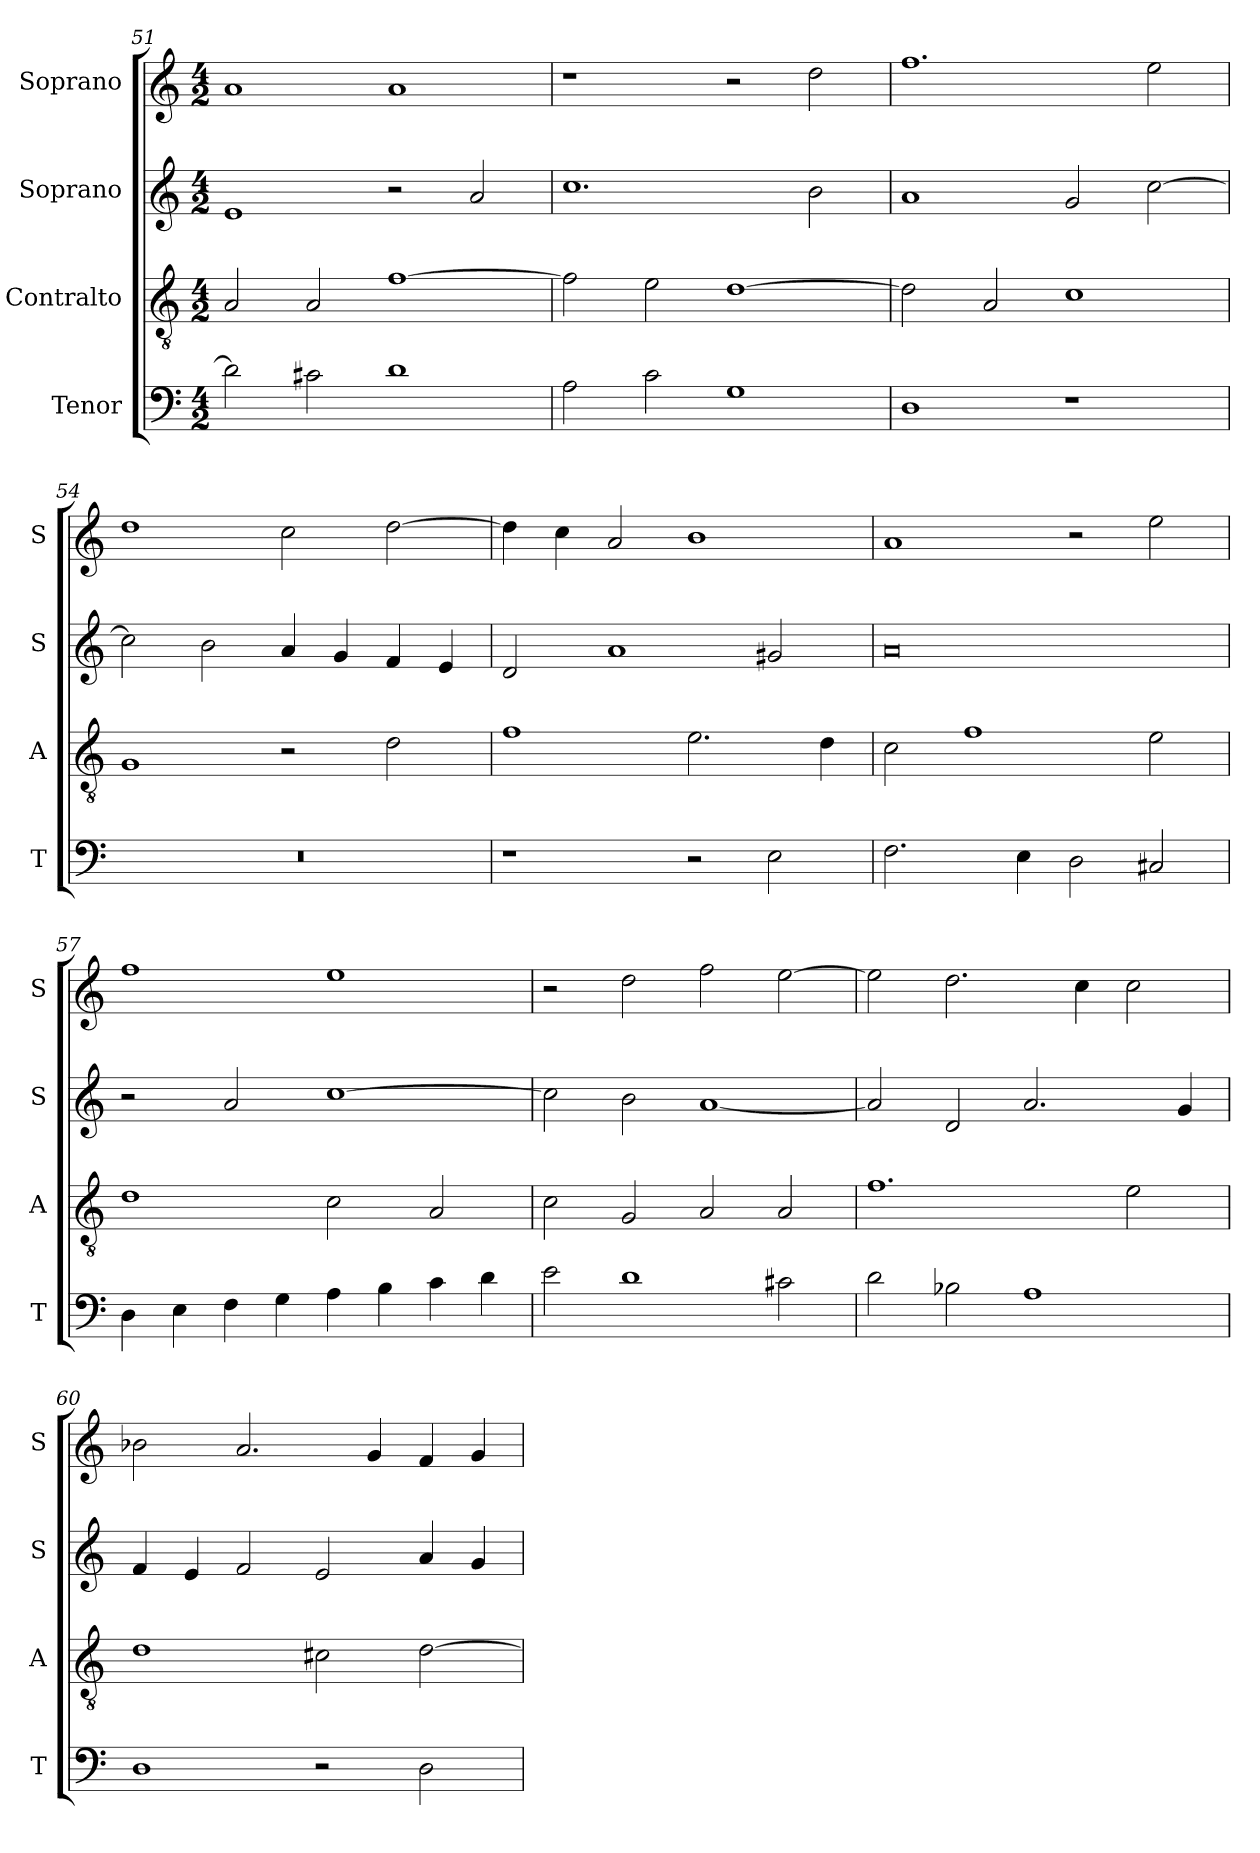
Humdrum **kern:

**kern	**kern	**kern	**kern
*part4	*part3	*part2	*part1
*staff4	*staff3	*staff2	*staff1
*I"Tenor	*I"Contralto	*I"Soprano	*I"Soprano
*I'T	*I'A	*I'S	*I'S
*clefF4	*clefGv2	*clefG2	*clefG2
*k[]	*k[]	*k[]	*k[]
*G:mix	*G:mix	*G:mix	*G:mix
*M4/2	*M4/2	*M4/2	*M4/2
=51	=51	=51	=51
2d]	2A	1e	1a
2c#X	2A	.	.
1d	[1f	2r	1a
.	.	2a	.
=52	=52	=52	=52
2A	2f]	1.cc	1r
2c	2e	.	.
1G	[1d	.	2r
.	.	2b	2dd
=53	=53	=53	=53
1D	2d]	1a	1.ff
.	2A	.	.
1r	1c	2g	.
.	.	[2cc	2ee
=54	=54	=54	=54
0r	1G	2cc]	1dd
.	.	2b	.
.	2r	4a	2cc
.	.	4g	.
.	2d	4f	[2dd
.	.	4e	.
=55	=55	=55	=55
1r	1f	2d	4dd]
.	.	.	4cc
.	.	1a	2a
2r	2.e	.	1b
2E	.	2g#X	.
.	4d	.	.
=56	=56	=56	=56
2.F	2c	0a	1a
.	1f	.	.
4E	.	.	.
2D	.	.	2r
2C#X	2e	.	2ee
=57	=57	=57	=57
4D	1d	2r	1ff
4E	.	.	.
4F	.	2a	.
4G	.	.	.
4A	2c	[1cc	1ee
4B	.	.	.
4c	2A	.	.
4d	.	.	.
=58	=58	=58	=58
2e	2c	2cc]	2r
1d	2G	2b	2dd
.	2A	[1a	2ff
2c#X	2A	.	[2ee
=59	=59	=59	=59
2d	1.f	2a]	2ee]
2B-X	.	2d	2.dd
1A	.	2.a	.
.	.	.	4cc
.	2e	.	2cc
.	.	4g	.
=60	=60	=60	=60
1D	1d	4f	2b-X
.	.	4e	.
.	.	2f	2.a
2r	2c#X	2e	.
.	.	.	4g
2D	[2d	4a	4f
.	.	4g	4g
=	=	=	=
*-	*-	*-	*-
